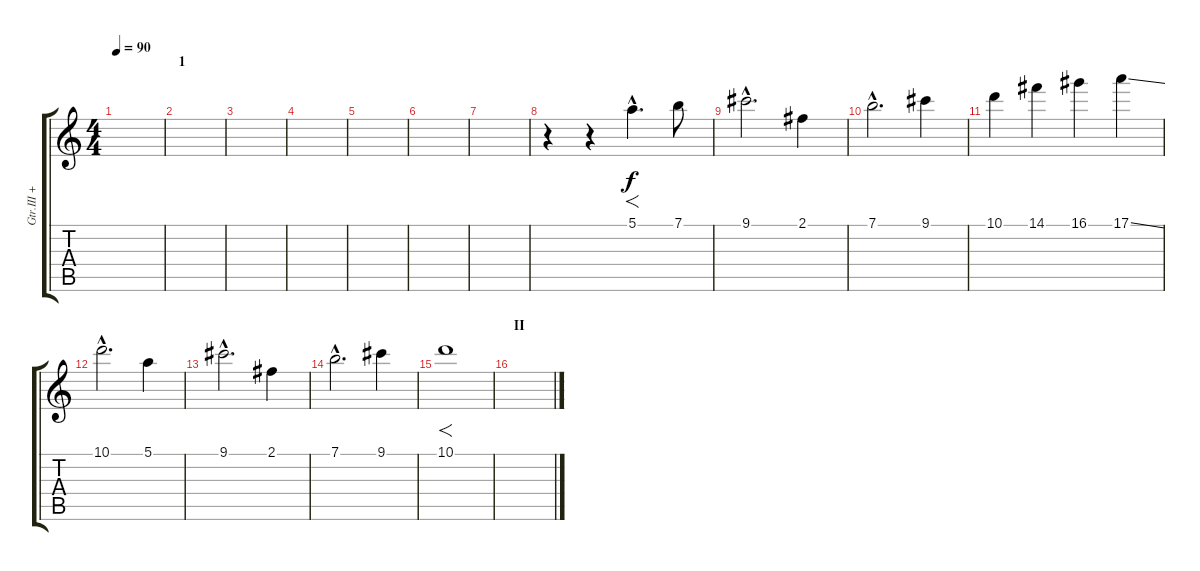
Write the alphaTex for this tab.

\track ("Gtr.III + Ensemble" "Gtr.III + ") {instrument distortionguitar}
\staff {score tabs}
\tuning (E4 B3 G3 D3 A2 E2) {hide}
\ts (4 4)
\tempo 90
\clef g2
\ks c
|
\section ("" "1")
|
|
|
|
|
|
r.4 r.4 5.1{hac}.4{f d volume 16 instrument stringensemble1} 7.1.8 |
9.1{hac}.2{d} 2.1.4 |
7.1{hac}.2{d} 9.1.4 |
10.1.4 14.1.4 16.1.4 17.1{ss}.4 |
10.1{hac}.2{d} 5.1.4 |
9.1{hac}.2{d} 2.1.4 |
7.1{hac}.2{d} 9.1.4 |
10.1.1{f} |
\section ("" "II")
